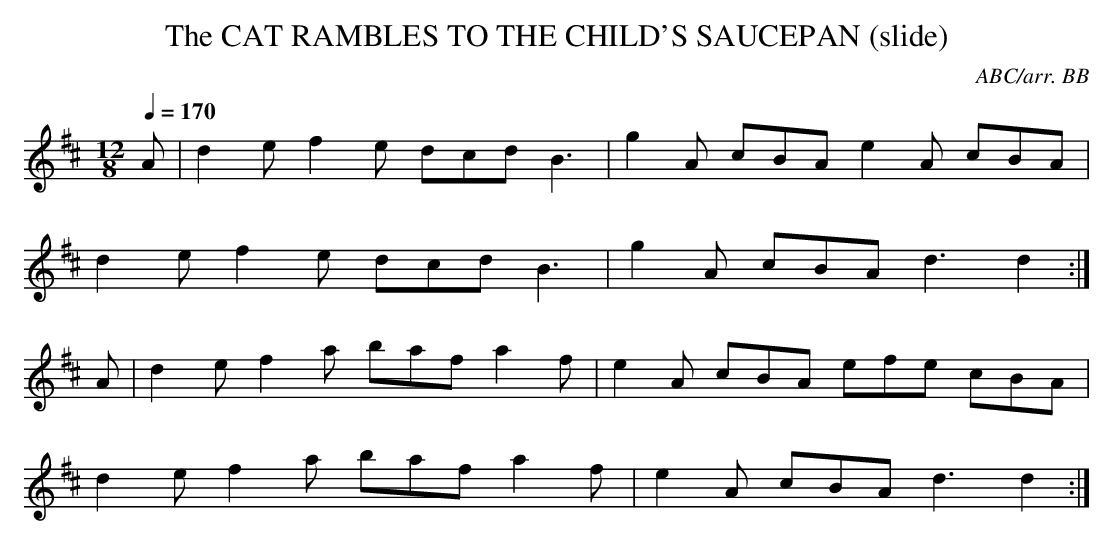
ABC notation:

X:1
T:CAT RAMBLES TO THE CHILD'S SAUCEPAN (slide), The
C:ABC/arr. BB
\'93I have no idea\'94 or \'93I know but I\'92m not telling you!\'94 when
asked for a tune name.
M:12/8
L:1/8
Q:1/4=170
K:D
A|d2e f2e dcd B3|g2A cBA e2A cBA|
d2e f2e dcd B3|g2A cBA d3 d2 :|
A|d2e f2a baf a2f|e2A cBA efe cBA|
d2e f2a baf a2f|e2A cBA d3 d2 :|
